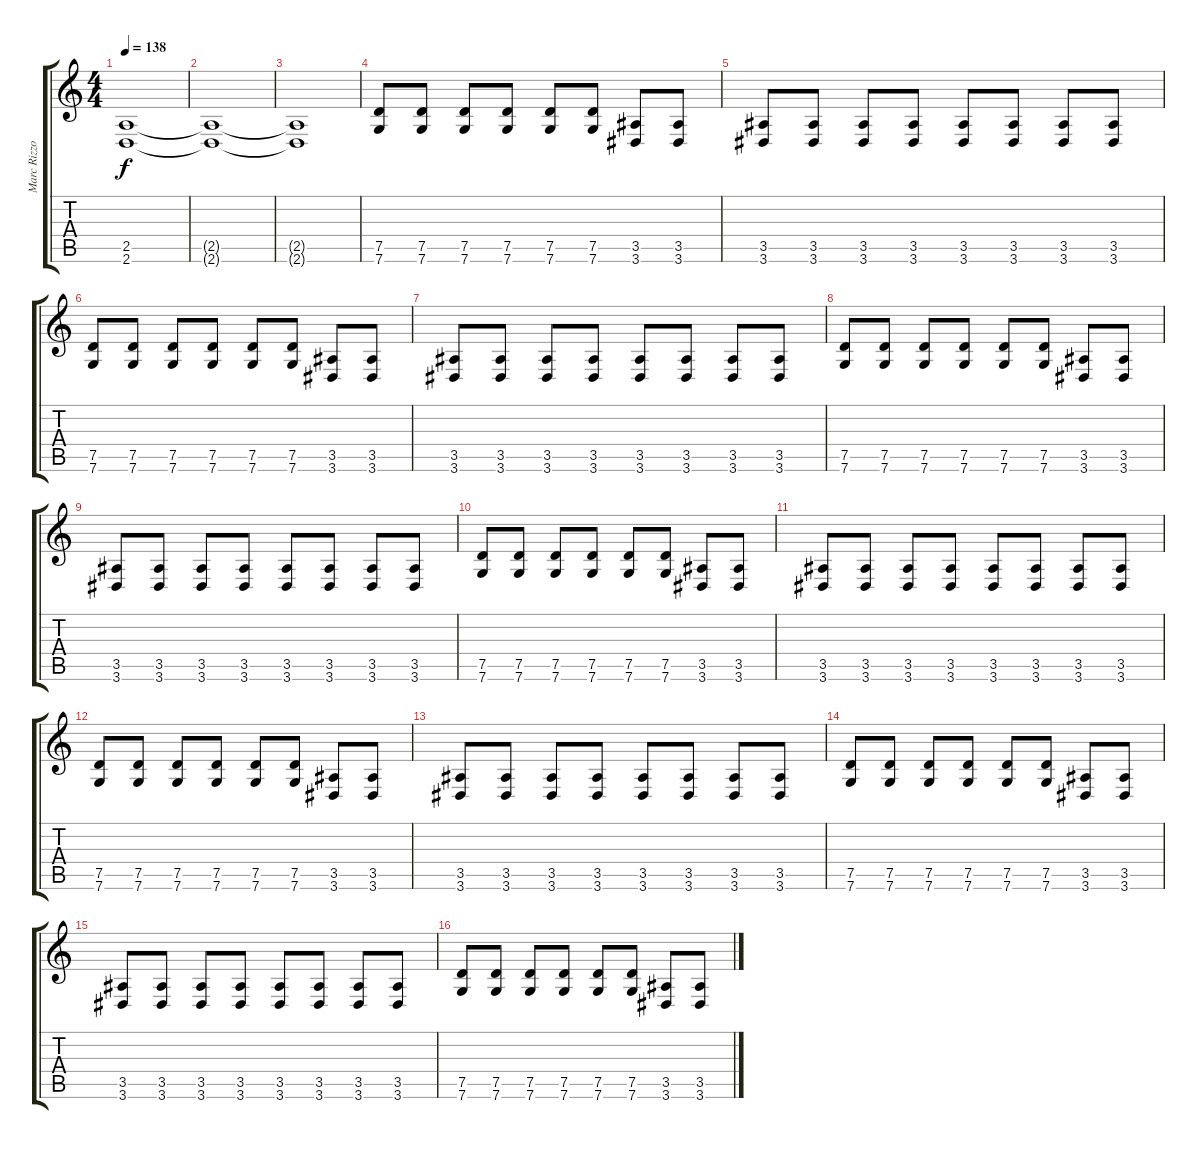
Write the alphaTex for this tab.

\track ("Marc Rizzo - Guitar" "Marc Rizzo") {instrument distortionguitar}
\staff {score tabs}
\tuning (D4 A3 F3 C3 G2 C2) {hide}
\ts (4 4)
\tempo 138
\clef g2
\ks c
(2.5{t} 2.6{t}).1{dy f} |
(2.5{t} 2.6{t}).1 |
(2.5{t} 2.6{t}).1 |
(7.5 7.6).8 (7.5 7.6).8 (7.5 7.6).8 (7.5 7.6).8 (7.5 7.6).8 (7.5 7.6).8 (3.5 3.6).8 (3.5 3.6).8 |
(3.5 3.6).8 (3.5 3.6).8 (3.5 3.6).8 (3.5 3.6).8 (3.5 3.6).8 (3.5 3.6).8 (3.5 3.6).8 (3.5 3.6).8 |
(7.5 7.6).8 (7.5 7.6).8 (7.5 7.6).8 (7.5 7.6).8 (7.5 7.6).8 (7.5 7.6).8 (3.5 3.6).8 (3.5 3.6).8 |
(3.5 3.6).8 (3.5 3.6).8 (3.5 3.6).8 (3.5 3.6).8 (3.5 3.6).8 (3.5 3.6).8 (3.5 3.6).8 (3.5 3.6).8 |
(7.5 7.6).8 (7.5 7.6).8 (7.5 7.6).8 (7.5 7.6).8 (7.5 7.6).8 (7.5 7.6).8 (3.5 3.6).8 (3.5 3.6).8 |
(3.5 3.6).8 (3.5 3.6).8 (3.5 3.6).8 (3.5 3.6).8 (3.5 3.6).8 (3.5 3.6).8 (3.5 3.6).8 (3.5 3.6).8 |
(7.5 7.6).8 (7.5 7.6).8 (7.5 7.6).8 (7.5 7.6).8 (7.5 7.6).8 (7.5 7.6).8 (3.5 3.6).8 (3.5 3.6).8 |
(3.5 3.6).8 (3.5 3.6).8 (3.5 3.6).8 (3.5 3.6).8 (3.5 3.6).8 (3.5 3.6).8 (3.5 3.6).8 (3.5 3.6).8 |
(7.5 7.6).8 (7.5 7.6).8 (7.5 7.6).8 (7.5 7.6).8 (7.5 7.6).8 (7.5 7.6).8 (3.5 3.6).8 (3.5 3.6).8 |
(3.5 3.6).8 (3.5 3.6).8 (3.5 3.6).8 (3.5 3.6).8 (3.5 3.6).8 (3.5 3.6).8 (3.5 3.6).8 (3.5 3.6).8 |
(7.5 7.6).8 (7.5 7.6).8 (7.5 7.6).8 (7.5 7.6).8 (7.5 7.6).8 (7.5 7.6).8 (3.5 3.6).8 (3.5 3.6).8 |
(3.5 3.6).8 (3.5 3.6).8 (3.5 3.6).8 (3.5 3.6).8 (3.5 3.6).8 (3.5 3.6).8 (3.5 3.6).8 (3.5 3.6).8 |
(7.5 7.6).8 (7.5 7.6).8 (7.5 7.6).8 (7.5 7.6).8 (7.5 7.6).8 (7.5 7.6).8 (3.5 3.6).8 (3.5 3.6).8
